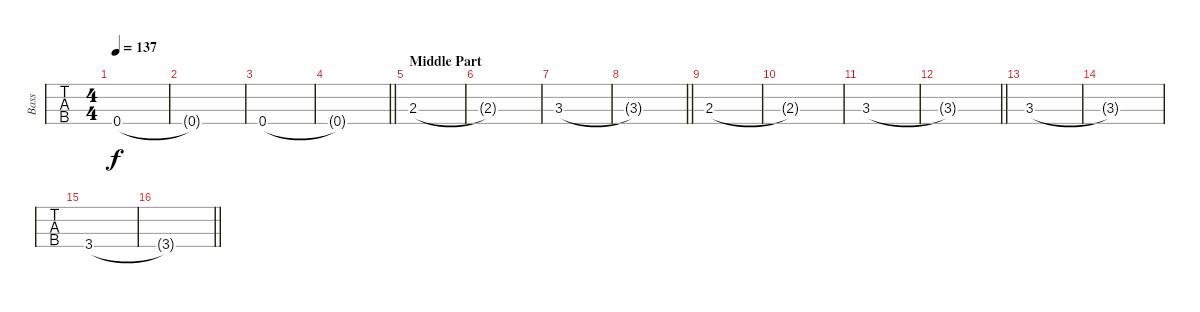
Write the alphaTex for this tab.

\track ("Bass" "Bass") {instrument electricbassfinger}
\staff {tabs}
\tuning (Gb2 Db2 Ab1 Eb1) {hide}
\ts (4 4)
\tempo 137
\clef f4
\ks ebminor
0.4.1{dy f} |
0.4{t}.1 |
0.4.1 |
\barLineRight lightlight
0.4{t}.1 |
\section ("" "Middle Part")
2.3.1 |
2.3{t}.1 |
3.3.1 |
\barLineRight lightlight
3.3{t}.1 |
2.3.1 |
2.3{t}.1 |
3.3.1 |
\barLineRight lightlight
3.3{t}.1 |
3.3.1 |
3.3{t}.1 |
3.4.1 |
\barLineRight lightlight
3.4{t}.1
